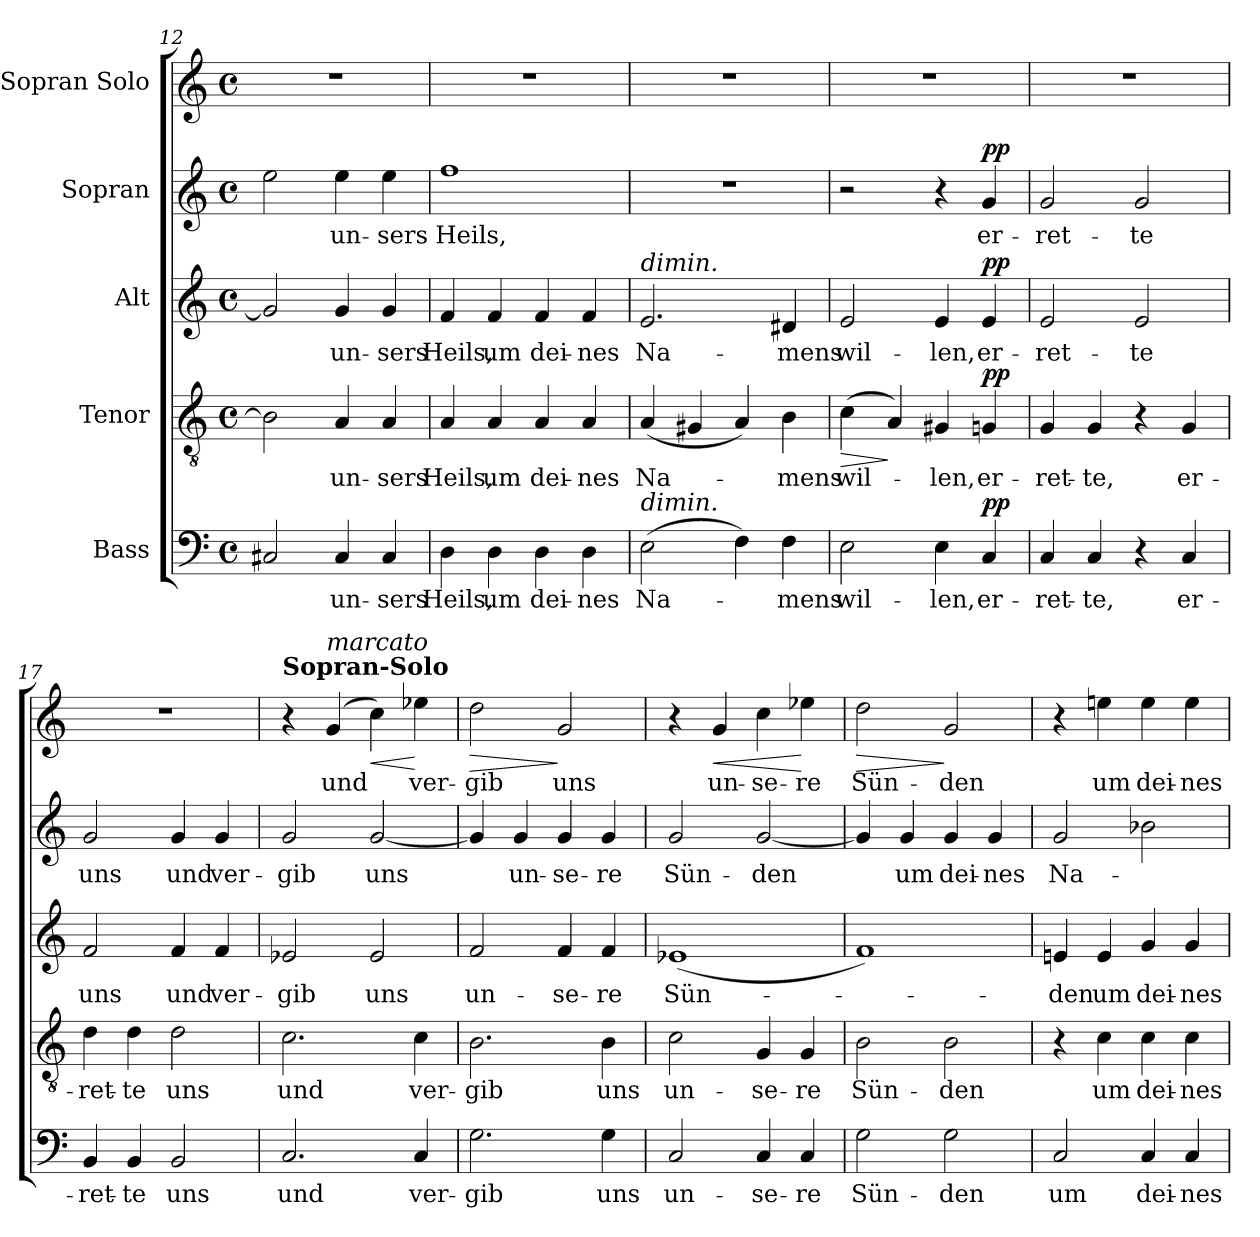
**kern	**text	**dynam	**kern	**text	**dynam	**kern	**text	**dynam	**kern	**text	**dynam	**kern	**text	**dynam
*part5	*part5	*part5	*part4	*part4	*part4	*part3	*part3	*part3	*part2	*part2	*part2	*part1	*part1	*part1
*staff5	*staff5	*staff5	*staff4	*staff4	*staff4	*staff3	*staff3	*staff3	*staff2	*staff2	*staff2	*staff1	*staff1	*staff1
*I"Bass	*	*	*I"Tenor	*	*	*I"Alt	*	*	*I"Sopran	*	*	*I"Sopran Solo	*	*
*clefF4	*	*	*clefGv2	*	*	*clefG2	*	*	*clefG2	*	*	*clefG2	*	*
*k[]	*	*	*k[]	*	*	*k[]	*	*	*k[]	*	*	*k[]	*	*
*M4/4	*	*	*M4/4	*	*	*M4/4	*	*	*M4/4	*	*	*M4/4	*	*
*met(c)	*	*	*met(c)	*	*	*met(c)	*	*	*met(c)	*	*	*met(c)	*	*
=12	=12	=12	=12	=12	=12	=12	=12	=12	=12	=12	=12	=12	=12	=12
2C#X/	.	.	2B-\]	.	.	2g/]	.	.	2ee\	.	.	1r	.	.
!	!LO:LY:b	!	!	!LO:LY:b	!	!	!LO:LY:b	!	!	!LO:LY:b	!	!	!	!
4C#/	un-	.	4A/	un-	.	4g/	un-	.	4ee\	un-	.	.	.	.
!	!LO:LY:b	!	!	!LO:LY:b	!	!	!LO:LY:b	!	!	!LO:LY:b	!	!	!	!
4C#/	-sers	.	4A/	-sers	.	4g/	-sers	.	4ee\	-sers	.	.	.	.
=13	=13	=13	=13	=13	=13	=13	=13	=13	=13	=13	=13	=13	=13	=13
!	!LO:LY:b	!	!	!LO:LY:b	!	!	!LO:LY:b	!	!	!LO:LY:b	!	!	!	!
4D\	Heils,	.	4A/	Heils,	.	4f/	Heils,	.	1ff	Heils,	.	1r	.	.
!	!LO:LY:b	!	!	!LO:LY:b	!	!	!LO:LY:b	!	!	!	!	!	!	!
4D\	um	.	4A/	um	.	4f/	um	.	.	.	.	.	.	.
!	!LO:LY:b	!	!	!LO:LY:b	!	!	!LO:LY:b	!	!	!	!	!	!	!
4D\	dei-	.	4A/	dei-	.	4f/	dei-	.	.	.	.	.	.	.
!	!LO:LY:b	!	!	!LO:LY:b	!	!	!LO:LY:b	!	!	!	!	!	!	!
4D\	-nes	.	4A/	-nes	.	4f/	-nes	.	.	.	.	.	.	.
!!LO:PB:g=z
=14	=14	=14	=14	=14	=14	=14	=14	=14	=14	=14	=14	=14	=14	=14
!	!	!	!	!	!	!LO:TX:a:i:t=dimin.	!	!	!	!	!	!	!	!
!LO:TX:a:i:t=dimin.	!	!	!	!	!	!	!	!	!	!	!	!	!	!
!	!LO:LY:b	!	!	!LO:LY:b	!	!	!LO:LY:b	!	!	!	!	!	!	!
(2E\	Na-	.	(4A/	Na-	.	2.e/	Na-	.	1r	.	.	1r	.	.
.	.	.	4G#X/	.	.	.	.	.	.	.	.	.	.	.
4F\)	.	.	4A/)	.	.	.	.	.	.	.	.	.	.	.
!	!LO:LY:b	!	!	!LO:LY:b	!	!	!LO:LY:b	!	!	!	!	!	!	!
4F\	-mens	.	4B\	-mens	.	4d#X/	-mens	.	.	.	.	.	.	.
=15	=15	=15	=15	=15	=15	=15	=15	=15	=15	=15	=15	=15	=15	=15
!	!LO:LY:b	!	!	!LO:LY:b	!LO:HP:b	!	!LO:LY:b	!	!	!	!	!	!	!
2E\	wil-	.	(4c\	wil-	>	2e/	wil-	.	2r	.	.	1r	.	.
.	.	.	4A/)	.	]	.	.	.	.	.	.	.	.	.
!	!LO:LY:b	!	!	!LO:LY:b	!	!	!LO:LY:b	!	!	!	!	!	!	!
4E\	-len,	.	4G#X/	-len,	.	4e/	-len,	.	4r	.	.	.	.	.
!	!LO:LY:b	!LO:DY:a	!	!LO:LY:b	!LO:DY:a	!	!LO:LY:b	!LO:DY:a	!	!LO:LY:b	!LO:DY:a	!	!	!
4C/	er-	pp	4Gn/	er-	pp	4e/	er-	pp	4g/	er-	pp	.	.	.
=16	=16	=16	=16	=16	=16	=16	=16	=16	=16	=16	=16	=16	=16	=16
!	!LO:LY:b	!	!	!LO:LY:b	!	!	!LO:LY:b	!	!	!LO:LY:b	!	!	!	!
4C/	-ret-	.	4G/	-ret-	.	2e/	-ret-	.	2g/	-ret-	.	1r	.	.
!	!LO:LY:b	!	!	!LO:LY:b	!	!	!	!	!	!	!	!	!	!
4C/	-te,	.	4G/	-te,	.	.	.	.	.	.	.	.	.	.
!	!	!	!	!	!	!	!LO:LY:b	!	!	!LO:LY:b	!	!	!	!
4r	.	.	4r	.	.	2e/	-te	.	2g/	-te	.	.	.	.
!	!LO:LY:b	!	!	!LO:LY:b	!	!	!	!	!	!	!	!	!	!
4C/	er-	.	4G/	er-	.	.	.	.	.	.	.	.	.	.
=17	=17	=17	=17	=17	=17	=17	=17	=17	=17	=17	=17	=17	=17	=17
!	!LO:LY:b	!	!	!LO:LY:b	!	!	!LO:LY:b	!	!	!LO:LY:b	!	!	!	!
4BB/	-ret-	.	4d\	-ret-	.	2f/	uns	.	2g/	uns	.	1r	.	.
!	!LO:LY:b	!	!	!LO:LY:b	!	!	!	!	!	!	!	!	!	!
4BB/	-te	.	4d\	-te	.	.	.	.	.	.	.	.	.	.
!	!LO:LY:b	!	!	!LO:LY:b	!	!	!LO:LY:b	!	!	!LO:LY:b	!	!	!	!
2BB/	uns	.	2d\	uns	.	4f/	und	.	4g/	und	.	.	.	.
!	!	!	!	!	!	!	!LO:LY:b	!	!	!LO:LY:b	!	!	!	!
.	.	.	.	.	.	4f/	ver-	.	4g/	ver-	.	.	.	.
!!LO:LB:g=z
=18	=18	=18	=18	=18	=18	=18	=18	=18	=18	=18	=18	=18	=18	=18
!	!	!	!	!	!	!	!	!	!	!	!	!LO:TX:a:B:t=Sopran-Solo	!	!
!	!LO:LY:b	!	!	!LO:LY:b	!	!	!LO:LY:b	!	!	!LO:LY:b	!	!	!	!
2.C/	und	.	2.c\	und	.	2e-X/	-gib	.	2g/	-gib	.	4r	.	.
!	!	!	!	!	!	!	!	!	!	!	!	!LO:TX:a:i:t=marcato	!	!
!	!	!	!	!	!	!	!	!	!	!	!	!	!LO:LY:b	!
.	.	.	.	.	.	.	.	.	.	.	.	(4g/	und	.
!	!	!	!	!	!	!	!LO:LY:b	!	!	!LO:LY:b	!	!	!	!LO:HP:b
.	.	.	.	.	.	2e-/	uns	.	[2g/	uns	.	4cc\)	.	<
!	!LO:LY:b	!	!	!LO:LY:b	!	!	!	!	!	!	!	!	!LO:LY:b	!
4C/	ver-	.	4c\	ver-	.	.	.	.	.	.	.	4ee-X\	ver-	[
=19	=19	=19	=19	=19	=19	=19	=19	=19	=19	=19	=19	=19	=19	=19
!	!LO:LY:b	!	!	!LO:LY:b	!	!	!LO:LY:b	!	!	!	!	!	!LO:LY:b	!LO:HP:b
2.G\	-gib	.	2.B\	-gib	.	2f/	un-	.	4g/]	.	.	2dd\	-gib	>
!	!	!	!	!	!	!	!	!	!	!LO:LY:b	!	!	!	!
.	.	.	.	.	.	.	.	.	4g/	un-	.	.	.	.
!	!	!	!	!	!	!	!LO:LY:b	!	!	!LO:LY:b	!	!	!LO:LY:b	!
.	.	.	.	.	.	4f/	-se-	.	4g/	-se-	.	2g/	uns	]
!	!LO:LY:b	!	!	!LO:LY:b	!	!	!LO:LY:b	!	!	!LO:LY:b	!	!	!	!
4G\	uns	.	4B\	uns	.	4f/	-re	.	4g/	-re	.	.	.	.
=20	=20	=20	=20	=20	=20	=20	=20	=20	=20	=20	=20	=20	=20	=20
!	!LO:LY:b	!	!	!LO:LY:b	!	!	!LO:LY:b	!	!	!LO:LY:b	!	!	!	!
2C/	un-	.	2c\	un-	.	(1e-X	Sün-	.	2g/	Sün-	.	4r	.	.
!	!	!	!	!	!	!	!	!	!	!	!	!	!LO:LY:b	!LO:HP:b
.	.	.	.	.	.	.	.	.	.	.	.	4g/	un-	<
!	!LO:LY:b	!	!	!LO:LY:b	!	!	!	!	!	!LO:LY:b	!	!	!LO:LY:b	!
4C/	-se-	.	4G/	-se-	.	.	.	.	[2g/	-den	.	4cc\	-se-	.
!	!LO:LY:b	!	!	!LO:LY:b	!	!	!	!	!	!	!	!	!LO:LY:b	!
4C/	-re	.	4G/	-re	.	.	.	.	.	.	.	4ee-X\	-re	[
=21	=21	=21	=21	=21	=21	=21	=21	=21	=21	=21	=21	=21	=21	=21
!	!LO:LY:b	!	!	!LO:LY:b	!	!	!	!	!	!	!	!	!LO:LY:b	!LO:HP:b
2G\	Sün-	.	2B\	Sün-	.	1f)	.	.	4g/]	.	.	2dd\	Sün-	>
!	!	!	!	!	!	!	!	!	!	!LO:LY:b	!	!	!	!
.	.	.	.	.	.	.	.	.	4g/	um	.	.	.	.
!	!LO:LY:b	!	!	!LO:LY:b	!	!	!	!	!	!LO:LY:b	!	!	!LO:LY:b	!
2G\	-den	.	2B\	-den	.	.	.	.	4g/	dei-	.	2g/	-den	]
!	!	!	!	!	!	!	!	!	!	!LO:LY:b	!	!	!	!
.	.	.	.	.	.	.	.	.	4g/	-nes	.	.	.	.
=22	=22	=22	=22	=22	=22	=22	=22	=22	=22	=22	=22	=22	=22	=22
!	!LO:LY:b	!	!	!	!	!	!LO:LY:b	!	!	!LO:LY:b	!	!	!	!
2C/	um	.	4r	.	.	4en/	-den	.	2g/	Na-	.	4r	.	.
!	!	!	!	!LO:LY:b	!	!	!LO:LY:b	!	!	!	!	!	!LO:LY:b	!
.	.	.	4c\	um	.	4e/	um	.	.	.	.	4een\	um	.
!	!LO:LY:b	!	!	!LO:LY:b	!	!	!LO:LY:b	!	!	!	!	!	!LO:LY:b	!
4C/	dei-	.	4c\	dei-	.	4g/	dei-	.	2b-X\	.	.	4ee\	dei-	.
!	!LO:LY:b	!	!	!LO:LY:b	!	!	!LO:LY:b	!	!	!	!	!	!LO:LY:b	!
4C/	-nes	.	4c\	-nes	.	4g/	-nes	.	.	.	.	4ee\	-nes	.
=	=	=	=	=	=	=	=	=	=	=	=	=	=	=
*-	*-	*-	*-	*-	*-	*-	*-	*-	*-	*-	*-	*-	*-	*-
